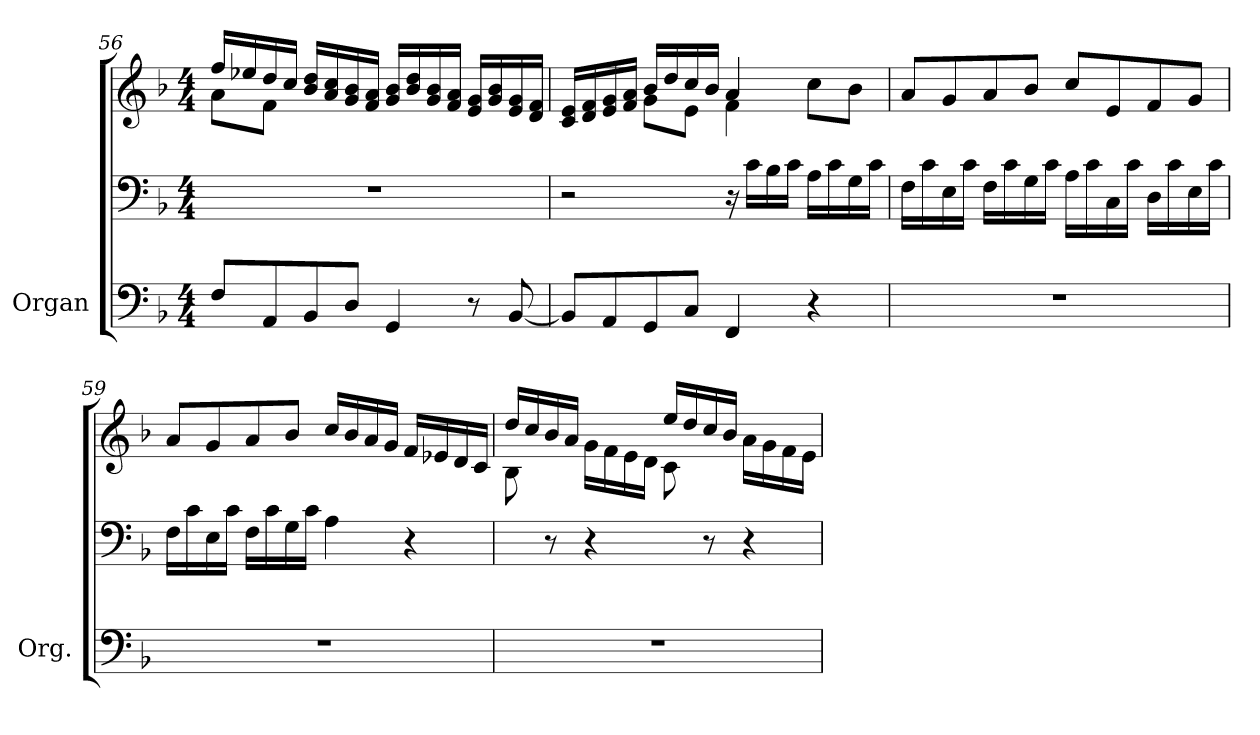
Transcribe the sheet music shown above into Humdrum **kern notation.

**kern	**kern	**kern
*part1	*part1	*part1
*staff3	*staff2	*staff1
*I"Organ	*	*
*I'Org.	*	*
*clefF4	*clefF4	*clefG2
*k[b-]	*k[b-]	*k[b-]
*F:	*F:	*F:
*M4/4	*M4/4	*M4/4
=56	=56	=56
*	*	*^
8F/L	1r	16ff/LL	8a\L
.	.	16ee-X/	.
8AA/	.	16dd/	8f\J
.	.	16cc/JJ	.
8BB-/	.	16b-/ 16dd/LL	2.ryy
.	.	16a/ 16cc/	.
8D/J	.	16g/ 16b-/	.
.	.	16f/ 16a/JJ	.
4GG/	.	16g/ 16b-/LL	.
.	.	16b-/ 16dd/	.
.	.	16g/ 16b-/	.
.	.	16f/ 16a/JJ	.
8r	.	16e/ 16g/LL	.
.	.	16g/ 16b-/	.
[8BB-/	.	16e/ 16g/	.
.	.	16d/ 16f/JJ	.
!!LO:LB:g=z	!!
=57	=57	=57	=57
8BB-/L]	2r	16c/ 16e/LL	4ryy
.	.	16d/ 16f/	.
8AA/	.	16e/ 16g/	.
.	.	16f/ 16a/JJ	.
8GG/	.	16b-/LL	8g\L
.	.	16dd/	.
8C/J	.	16cc/	8e\J
.	.	16b-/JJ	.
4FF/	16r	4a/	4f\
.	16c\LL	.	.
.	16B-\	.	.
.	16c\JJ	.	.
4r	16A\LL	8cc\L	4ryy
.	16c\	.	.
.	16G\	8b-\J	.
.	16c\JJ	.	.
*	*	*v	*v
=58	=58	=58
1r	16F\LL	8a/L
.	16c\	.
.	16E\	8g/
.	16c\JJ	.
.	16F\LL	8a/
.	16c\	.
.	16G\	8b-/J
.	16c\JJ	.
.	16A\LL	8cc/L
.	16c\	.
.	16C\	8e/
.	16c\JJ	.
.	16D\LL	8f/
.	16c\	.
.	16E\	8g/J
.	16c\JJ	.
!!LO:LB:g=z
=59	=59	=59
1r	16F\LL	8a/L
.	16c\	.
.	16E\	8g/
.	16c\JJ	.
.	16F\LL	8a/
.	16c\	.
.	16G\	8b-/J
.	16c\JJ	.
.	4A\	16cc/LL
.	.	16b-/
.	.	16a/
.	.	16g/JJ
.	4r	16f/LL
.	.	16e-X/
.	.	16d/
.	.	16c/JJ
=60	=60	=60
*	*	*^
1r	8ryy	16dd/LL	8B-\
.	.	16cc/	.
.	8r	16b-/	4.ryy
.	.	16a/JJ	.
.	4r	16g\LL	.
.	.	16f\	.
.	.	16e\	.
.	.	16d\JJ	.
.	8ryy	16ee/LL	8c\
.	.	16dd/	.
.	8r	16cc/	4.ryy
.	.	16b-/JJ	.
.	4r	16a\LL	.
.	.	16g\	.
.	.	16f\	.
.	.	16e\JJ	.
*	*	*v	*v
=	=	=
*-	*-	*-
